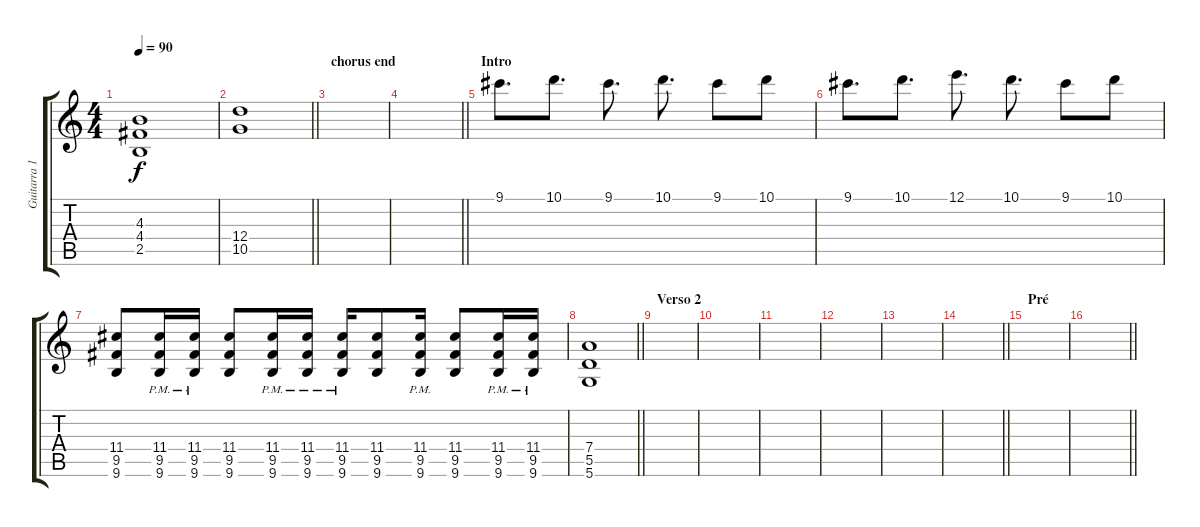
\track ("Guitarra 1" "Guitarra 1") {instrument overdrivenguitar}
\staff {score tabs}
\tuning (E4 B3 G3 D3 A2 D2) {hide}
\ts (4 4)
\tempo 90
\clef g2
\ks c
(4.3 4.4 2.5).1{dy f} |
\barLineRight lightlight
(12.4 10.5).1 |
\section ("" "chorus end")
|
\barLineRight lightlight
|
\section ("" "Intro")
9.1.8{d} 10.1.8{d} 9.1.8{d} 10.1.8{d} 9.1.8 10.1.8 |
9.1.8{d} 10.1.8{d} 12.1.8{d} 10.1.8{d} 9.1.8 10.1.8 |
(11.4 9.5 9.6).8 (11.4{pm} 9.5{pm} 9.6{pm}).16 (11.4{pm} 9.5{pm} 9.6{pm}).16 (11.4 9.5 9.6).8 (11.4{pm} 9.5{pm} 9.6{pm}).16 (11.4{pm} 9.5{pm} 9.6{pm}).16 (11.4{pm} 9.5{pm} 9.6{pm}).16 (11.4 9.5 9.6).8 (11.4{pm} 9.5{pm} 9.6{pm}).16 (11.4 9.5 9.6).8 (11.4{pm} 9.5{pm} 9.6{pm}).16 (11.4{pm} 9.5{pm} 9.6{pm}).16 |
\barLineRight lightlight
(7.4 5.5 5.6).1 |
\section ("" "Verso 2")
|
|
|
|
|
\barLineRight lightlight
|
\section ("" "Pré")
|
\barLineRight lightlight
